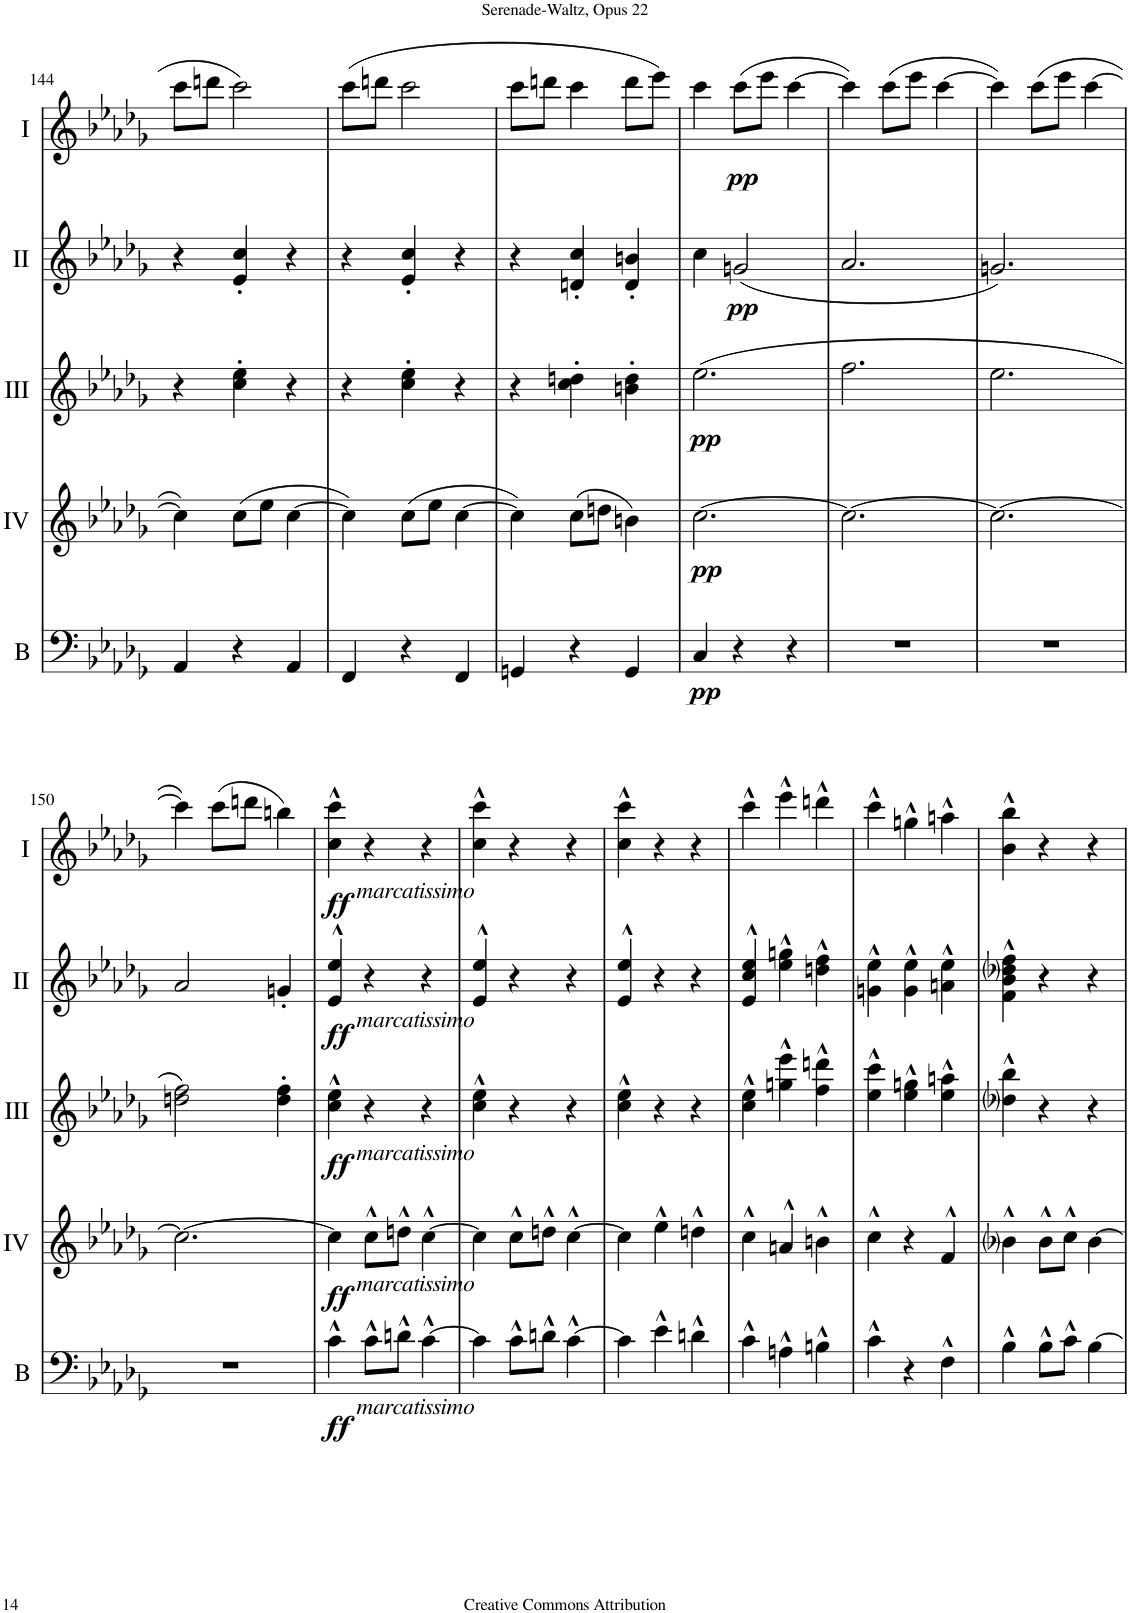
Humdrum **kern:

**kern	**dynam	**kern	**dynam	**kern	**dynam	**kern	**dynam	**kern	**dynam
*part5	*part5	*part4	*part4	*part3	*part3	*part2	*part2	*part1	*part1
*staff5	*staff5	*staff4	*staff4	*staff3	*staff3	*staff2	*staff2	*staff1	*staff1
*I"Bass	*	*I"Acc. 4	*	*I"Acc. 3	*	*I"Acc. 2	*	*I"Acc. 1	*
*I'B	*	*	*	*	*	*	*	*	*
!!LO:PB:g=z
*clefF4	*	*clefG2	*	*clefG2	*	*clefG2	*	*clefG2	*
*Trd7c12	*	*Trd7c12	*	*Trd7c12	*	*	*	*	*
*k[b-e-a-d-g-]	*	*k[b-e-a-d-g-]	*	*k[b-e-a-d-g-]	*	*k[b-e-a-d-g-]	*	*k[b-e-a-d-g-]	*
*M3/4	*	*M3/4	*	*M3/4	*	*M3/4	*	*M3/4	*
=144	=144	=144	=144	=144	=144	=144	=144	=144	=144
4AA-/	.	4cc\]	.	4r	.	4r	.	8ccc\L	.
.	.	.	.	.	.	.	.	8dddn\J	.
4r	.	(8cc\L	.	4cc\' 4ee-\'	.	4e-/' 4cc/'	.	2ccc\	.
.	.	8ee-\J	.	.	.	.	.	.	.
4AA-/	.	[4cc\	.	4r	.	4r	.	.	.
=145	=145	=145	=145	=145	=145	=145	=145	=145	=145
4FF/	.	4cc\])	.	4r	.	4r	.	(8ccc\L	.
.	.	.	.	.	.	.	.	8dddn\J	.
4r	.	(8cc\L	.	4cc\' 4ee-\'	.	4e-/' 4cc/'	.	2ccc\	.
.	.	8ee-\J	.	.	.	.	.	.	.
4FF/	.	[4cc\	.	4r	.	4r	.	.	.
=146	=146	=146	=146	=146	=146	=146	=146	=146	=146
4GGn/	.	4cc\])	.	4r	.	4r	.	8ccc\L	.
.	.	.	.	.	.	.	.	8dddn\J	.
4r	.	(8cc\L	.	4cc\' 4ddn\'	.	4dn/' 4cc/'	.	4ccc\	.
.	.	8ddn\J	.	.	.	.	.	.	.
4GG/	.	4bn\)	.	4bn\' 4dd\'	.	4d/' 4bn/'	.	8ddd\L	.
.	.	.	.	.	.	.	.	8eee-\J)	.
=147	=147	=147	=147	=147	=147	=147	=147	=147	=147
!	!LO:DY:b	!	!LO:DY:b	!	!LO:DY:b	!	!	!	!
4C/	pp	[2.cc\	pp	(2.ee-\	pp	4cc\	.	4ccc\	.
!	!	!	!	!	!	!	!LO:DY:b	!	!LO:DY:b
4r	.	.	.	.	.	(2gn/	pp	(8ccc\L	pp
.	.	.	.	.	.	.	.	8eee-\J	.
4r	.	.	.	.	.	.	.	[4ccc\	.
=148	=148	=148	=148	=148	=148	=148	=148	=148	=148
2.r	.	2.cc\_	.	2.ff\	.	2.a-/	.	4ccc\])	.
.	.	.	.	.	.	.	.	(8ccc\L	.
.	.	.	.	.	.	.	.	8eee-\J	.
.	.	.	.	.	.	.	.	[4ccc\	.
=149	=149	=149	=149	=149	=149	=149	=149	=149	=149
2.r	.	2.cc\_	.	2.ee-\	.	2.gn/)	.	4ccc\])	.
.	.	.	.	.	.	.	.	(8ccc\L	.
.	.	.	.	.	.	.	.	8eee-\J	.
.	.	.	.	.	.	.	.	[4ccc\	.
!!LO:LB:g=z
=150	=150	=150	=150	=150	=150	=150	=150	=150	=150
2.r	.	2.cc\_	.	2ddn\ 2ff\)	.	2a-/	.	4ccc\])	.
.	.	.	.	.	.	.	.	(8ccc\L	.
.	.	.	.	.	.	.	.	8dddn\J	.
.	.	.	.	4dd\' 4ff\'	.	4gn'/	.	4bbn\)	.
=151	=151	=151	=151	=151	=151	=151	=151	=151	=151
!	!	!	!	!	!	!	!	!LO:TX:b:i:t=marcatissimo	!
!	!	!	!	!	!	!LO:TX:b:i:t=marcatissimo	!	!	!
!	!	!	!	!LO:TX:b:i:t=marcatissimo	!	!	!	!	!
!	!	!LO:TX:b:i:t=marcatissimo	!	!	!	!	!	!	!
!LO:TX:b:i:t=marcatissimo	!	!	!	!	!	!	!	!	!
!	!LO:DY:b	!	!LO:DY:b	!	!LO:DY:b	!	!LO:DY:b	!	!LO:DY:b
4c^^\	ff	4cc\]	ff	4cc\^^ 4ee-\^^	ff	4e-/^^ 4ee-/^^	ff	4cc\^^ 4ccc\^^	ff
8c^^\L	.	8cc^^\L	.	4r	.	4r	.	4r	.
8dn^^\J	.	8ddn^^\J	.	.	.	.	.	.	.
[4c^^\	.	[4cc^^\	.	4r	.	4r	.	4r	.
=152	=152	=152	=152	=152	=152	=152	=152	=152	=152
4c\]	.	4cc\]	.	4cc\^^ 4ee-\^^	.	4e-/^^ 4ee-/^^	.	4cc\^^ 4ccc\^^	.
8c^^\L	.	8cc^^\L	.	4r	.	4r	.	4r	.
8dn^^\J	.	8ddn^^\J	.	.	.	.	.	.	.
[4c^^\	.	[4cc^^\	.	4r	.	4r	.	4r	.
=153	=153	=153	=153	=153	=153	=153	=153	=153	=153
4c\]	.	4cc\]	.	4cc\^^ 4ee-\^^	.	4e-/^^ 4ee-/^^	.	4cc\^^ 4ccc\^^	.
4e-^^\	.	4ee-^^\	.	4r	.	4r	.	4r	.
4dn^^\	.	4ddn^^\	.	4r	.	4r	.	4r	.
=154	=154	=154	=154	=154	=154	=154	=154	=154	=154
4c^^\	.	4cc^^\	.	4cc\^^ 4ee-\^^	.	4e-/^^ 4cc/^^ 4ee-/^^	.	4ccc^^\	.
4An^^\	.	4an^^/	.	4ggn\^^ 4eee-\^^	.	4ee-\^^ 4ggn\^^	.	4eee-^^\	.
4Bn^^\	.	4bn^^\	.	4ff\^^ 4dddn\^^	.	4ddn\^^ 4ff\^^	.	4dddn^^\	.
=155	=155	=155	=155	=155	=155	=155	=155	=155	=155
4c^^\	.	4cc^^\	.	4ee-\^^ 4ccc\^^	.	4gn\^^ 4ee-\^^	.	4ccc^^\	.
4r	.	4r	.	4ee-\^^ 4ggn\^^	.	4g\^^ 4ee-\^^	.	4ggn^^\	.
4F^^\	.	4f^^/	.	4ee-\^^ 4aan\^^	.	4an\^^ 4ee-\^^	.	4aan^^\	.
=156	=156	=156	=156	=156	=156	=156	=156	=156	=156
4B-^^\	.	4b-i^^\	.	4dd-i\^^ 4bb-\^^	.	4f\^^ 4b-\^^ 4dd-i\^^ 4ff\^^	.	4b-\^^ 4bb-\^^	.
8B-^^\L	.	8b-^^\L	.	4r	.	4r	.	4r	.
8c^^\J	.	8cc^^\J	.	.	.	.	.	.	.
[4B-\	.	[4b-\	.	4r	.	4r	.	4r	.
=	=	=	=	=	=	=	=	=	=
*-	*-	*-	*-	*-	*-	*-	*-	*-	*-
